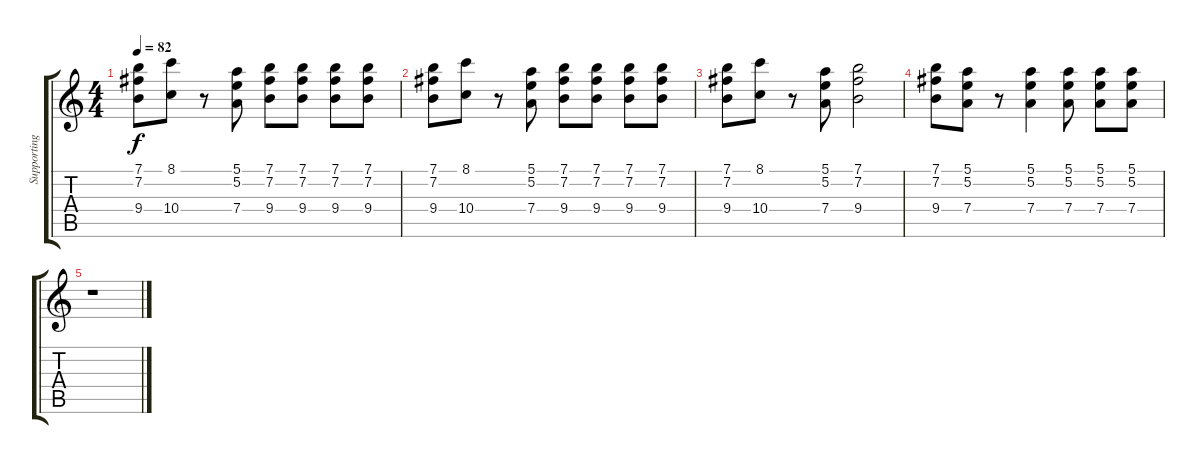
\track ("Supporting Guitar" "Supporting") {instrument electricguitarclean}
\staff {score tabs}
\tuning (E4 B3 G3 D3 A2 E2) {hide}
\ts (4 4)
\tempo 82
\clef g2
\ks c
(7.1 7.2 9.4).8{dy f} (8.1 10.4).8 r.8 (5.1 5.2 7.4).8 (7.1 7.2 9.4).8 (7.1 7.2 9.4).8 (7.1 7.2 9.4).8 (7.1 7.2 9.4).8 |
(7.1 7.2 9.4).8 (8.1 10.4).8 r.8 (5.1 5.2 7.4).8 (7.1 7.2 9.4).8 (7.1 7.2 9.4).8 (7.1 7.2 9.4).8 (7.1 7.2 9.4).8 |
(7.1 7.2 9.4).8 (8.1 10.4).8 r.8 (5.1 5.2 7.4).8 (7.1 7.2 9.4).2 |
(7.1 7.2 9.4).8 (5.1 5.2 7.4).8 r.8 (5.1 5.2 7.4).4 (5.1 5.2 7.4).8 (5.1 5.2 7.4).8 (5.1 5.2 7.4).8 |
r.1
